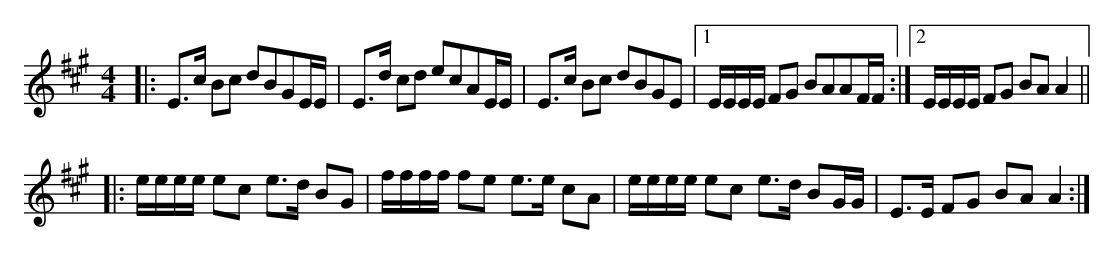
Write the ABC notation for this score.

X:1
M:4/4
K:A
|:E>c Bc dBGE/E/|E>d cd ecAE/E/|E>c Bc dBGE|1 E/E/E/E/ FG BAAF/F/:|2 E/E/E/E/ FG BAA2||
|:e/e/e/e/ ec e>d BG|f/f/f/f/ fe e>e cA|e/e/e/e/ ec e>d BG/G/|E>E FG BAA2:|
